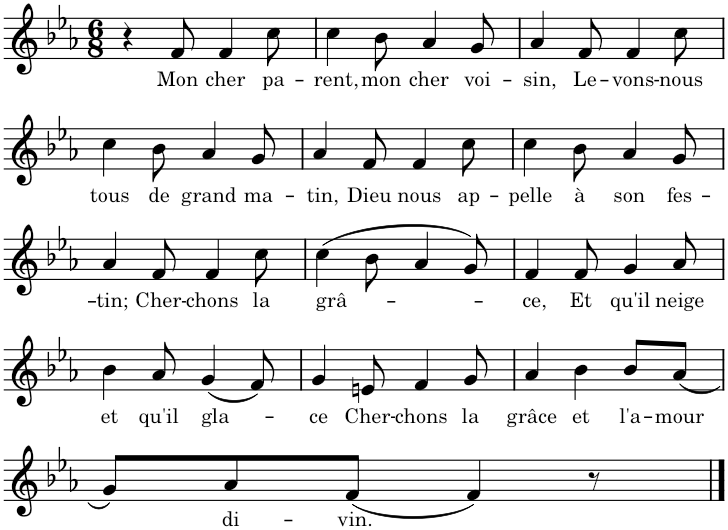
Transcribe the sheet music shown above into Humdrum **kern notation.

**kern	**text
*part1	*part1
*staff1	*staff1
*I"1	*
*clefG2	*
*k[b-e-a-]	*
*M6/8	*
=1	=1
4r	.
!	!LO:LY:b
8f/	Mon
!	!LO:LY:b
4f/	cher
!	!LO:LY:b
8cc\	pa-
=2	=2
!	!LO:LY:b
4cc\	-rent,
!	!LO:LY:b
8b-\	mon
!	!LO:LY:b
4a-/	cher
!	!LO:LY:b
8g/	voi-
=3	=3
!	!LO:LY:b
4a-/	-sin,
!	!LO:LY:b
8f/	Le-
!	!LO:LY:b
4f/	-vons-
!	!LO:LY:b
8cc\	-nous
!!LO:LB:g=z
=4	=4
!	!LO:LY:b
4cc\	tous
!	!LO:LY:b
8b-\	de
!	!LO:LY:b
4a-/	grand
!	!LO:LY:b
8g/	ma-
=5	=5
!	!LO:LY:b
4a-/	-tin,
!	!LO:LY:b
8f/	Dieu
!	!LO:LY:b
4f/	nous
!	!LO:LY:b
8cc\	ap-
=6	=6
!	!LO:LY:b
4cc\	-pelle
!	!LO:LY:b
8b-\	à
!	!LO:LY:b
4a-/	son
!	!LO:LY:b
8g/	fes-
!!LO:LB:g=z
=7	=7
!	!LO:LY:b
4a-/	-tin;
!	!LO:LY:b
8f/	Cher-
!	!LO:LY:b
4f/	-chons
!	!LO:LY:b
8cc\	la
=8	=8
!	!LO:LY:b
(4cc\	grâ-
8b-\	.
4a-/	.
8g/)	.
=9	=9
!	!LO:LY:b
4f/	-ce,
!	!LO:LY:b
8f/	Et
!	!LO:LY:b
4g/	qu'il
!	!LO:LY:b
8a-/	neige
!!LO:LB:g=z
=10	=10
!	!LO:LY:b
4b-\	et
!	!LO:LY:b
8a-/	qu'il
!	!LO:LY:b
(4g/	gla-
8f/)	.
=11	=11
!	!LO:LY:b
4g/	-ce
!	!LO:LY:b
8en/	Cher-
!	!LO:LY:b
4f/	-chons
!	!LO:LY:b
8g/	la
=12	=12
!	!LO:LY:b
4a-/	grâce
!	!LO:LY:b
4b-\	et
!	!LO:LY:b
8b-/L	l'a-
!	!LO:LY:b
(8a-/J	-mour
!!LO:LB:g=z
=13	=13
8g/L)	.
!	!LO:LY:b
8a-/	di-
!	!LO:LY:b
(8f/J	-vin.
4f/)	.
8r	.
==	==
*-	*-
